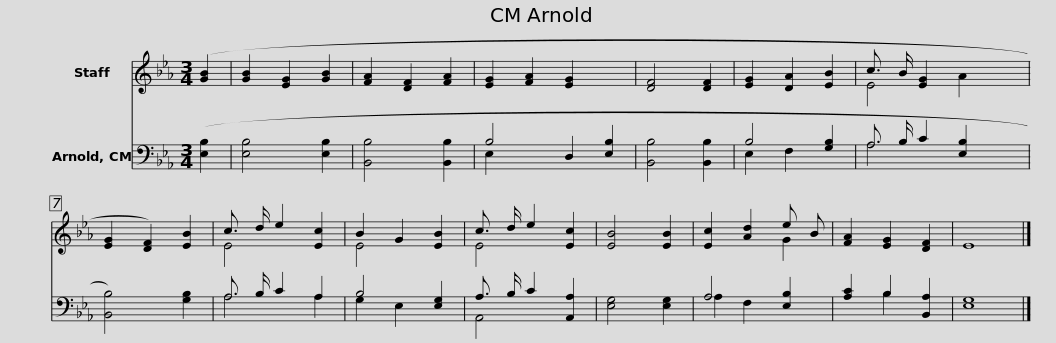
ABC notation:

X:1
%%score ( 1 2 ) ( 3 4 )
L:1/8
M:3/4
I:linebreak $
K:Eb
V:1 treble
V:2 treble
V:3 bass
V:4 bass
V:1
 ([GB]2 | [GB]2 [EG]2 [GB]2 | [FA]2 [DF]2 [FA]2 | [EG]2 [FA]2 [EG]2 x2 | [DF]4 [DF]2 | %5
 [EG]2 [DA]2 [EB]2 | c3/2 B/ [EG]2 x4 | [EG]2 [DF]2) [EB]2 |$ c3/2 d/ e2 [Ec]2 | B2 G2 [EB]2 | %10
 c3/2 d/ e2 [Ec]2 | [EB]4 [EB]2 | [Ec]2 [Ad]2 e B | [FA]2 [EG]2 [DF]2 | E8 |] %15
V:2
 x2 | x6 | x6 | x8 | x6 | %5
 x6 | E4 A2 x2 | x6 |$ E4 x2 | E4 x2 | %10
 E4 x2 | x6 | x4 G2 | x6 | x8 |] %15
V:3
 ([E,B,]2 | [E,B,]4 [E,B,]2 | [B,,B,]4 [B,,B,]2 | B,4 D,2 [E,B,]2 | [B,,B,]4 [B,,B,]2 | %5
 B,4 [G,B,]2 | A,3/2 B,/ C2 [E,B,]2 x2 | [B,,B,]4) [G,B,]2 |$ A,3/2 B,/ C2 A,2 | B,4 [E,G,]2 | %10
 A,3/2 B,/ C2 [A,,A,]2 | [E,G,]4 [E,G,]2 | A,4 [E,B,]2 | [A,C]2 B,2 [B,,A,]2 | [E,G,]8 |] %15
V:4
 x2 | x6 | x6 | E,2 x6 | x6 | %5
 E,2 F,2 x2 | A,4 x4 | x6 |$ A,4 A,2 | G,2 E,2 x2 | %10
 A,,4 x2 | x6 | A,2 F,2 x2 | x2 B,2 x2 | x8 |] %15
